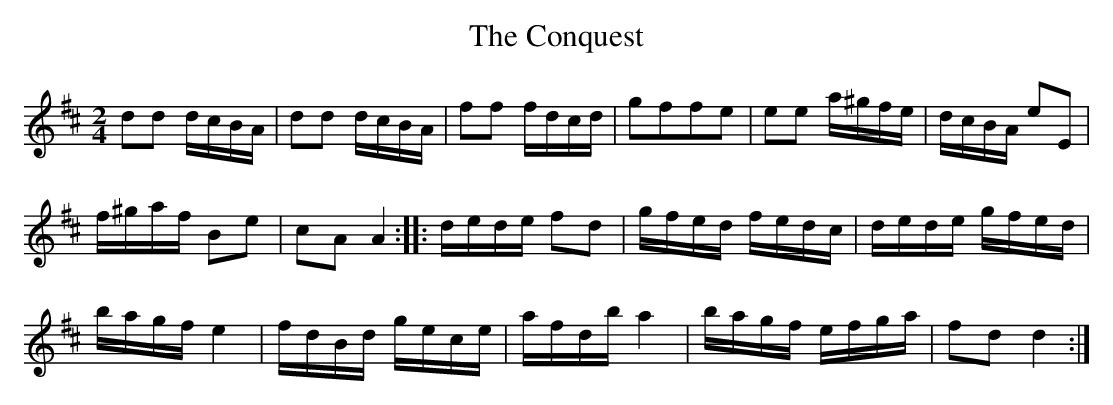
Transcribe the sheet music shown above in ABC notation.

X:1
T:Conquest, The
M:2/4
L:1/8
K:D
dd d/c/B/A/ | dd d/c/B/A/ | ff f/d/c/d/ | gffe | ee a/^g/f/e/ | d/c/B/A/ eE |
f/^g/a/f/ Be | cA A2 :: d/e/d/e/ fd | g/f/e/d/ f/e/d/c/ | d/e/d/e/ g/f/e/d/ |
b/a/g/f/ e2 | f/d/B/d/ g/e/c/e/ | a/f/d/b/ a2 | b/a/g/f/ e/f/g/a/ | fd d2 :|
